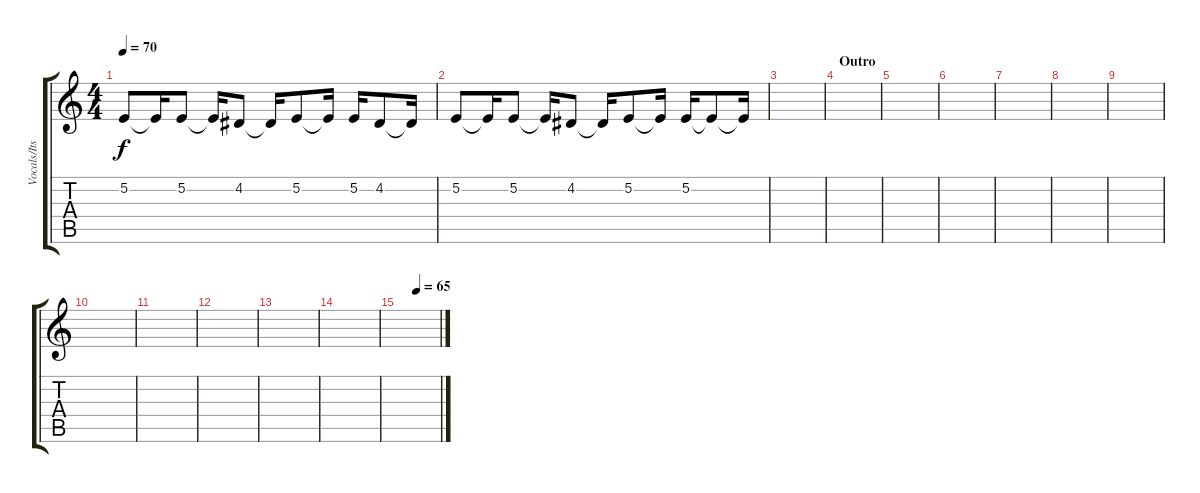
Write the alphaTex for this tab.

\track ("Vocals/Itsbcn" "Vocals/Its") {instrument lead8bassandlead}
\staff {score tabs}
\tuning (E4 B3 G3 D3 A2 E2) {hide}
\ts (4 4)
\tempo 70
\clef g2
\ks c
5.2.8{dy f} 5.2{t}.16 5.2.8 5.2{t}.16 4.2.8 4.2{t}.16 5.2.8 5.2{t}.16 5.2.16 4.2.8 4.2{t}.16 |
5.2.8 5.2{t}.16 5.2.8 5.2{t}.16 4.2.8 4.2{t}.16 5.2.8 5.2{t}.16 5.2.16 5.2{t}.8 5.2{t}.16 |
|
\section ("" "Outro")
|
|
|
|
|
|
|
|
|
|
|
\tempo (65 0.4375)
